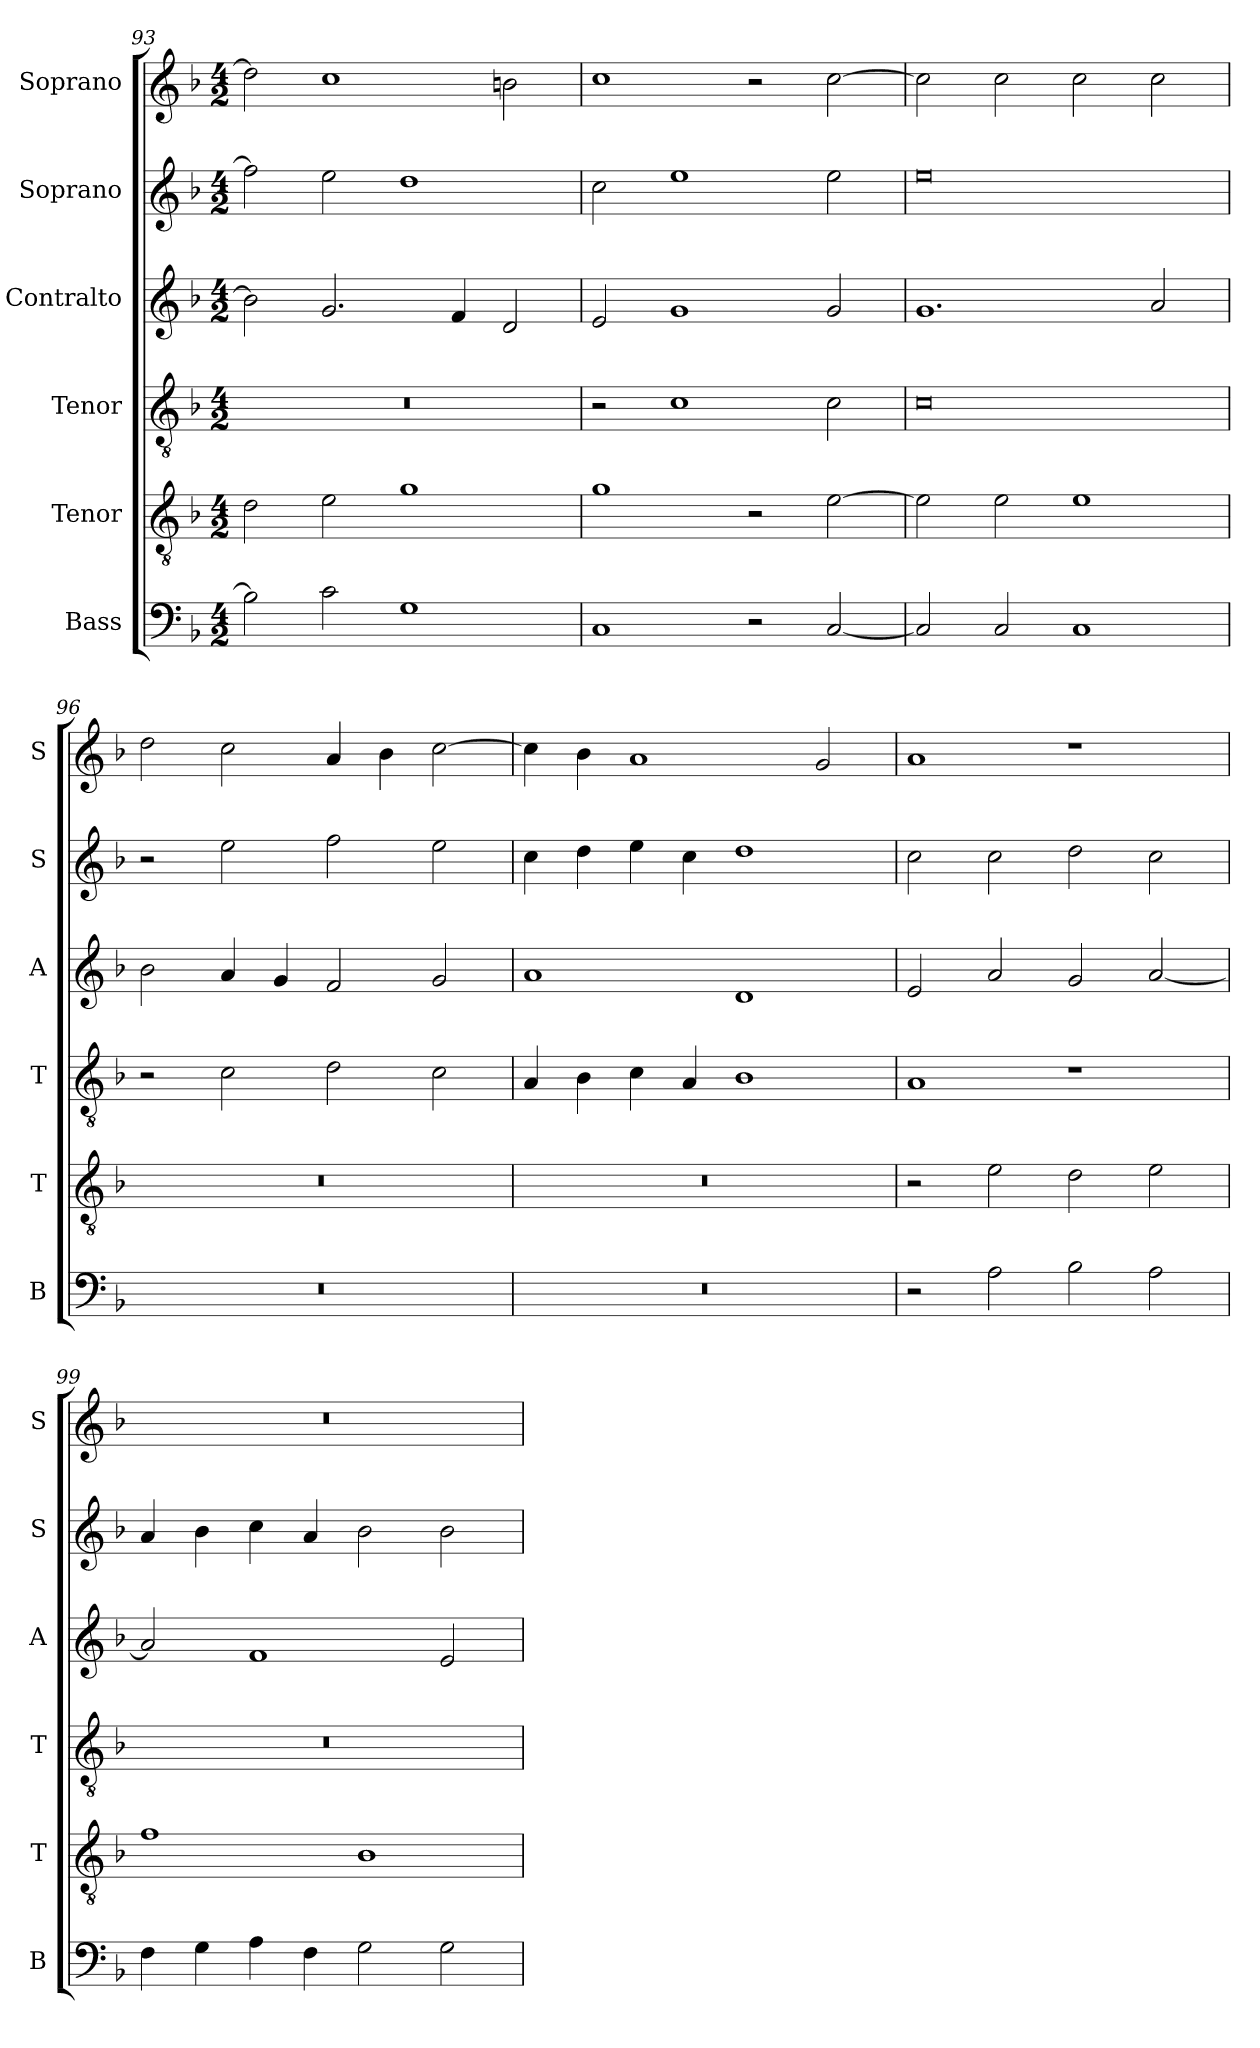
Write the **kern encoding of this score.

**kern	**kern	**kern	**kern	**kern	**kern
*part6	*part5	*part4	*part3	*part2	*part1
*staff6	*staff5	*staff4	*staff3	*staff2	*staff1
*I"Bass	*I"Tenor	*I"Tenor	*I"Contralto	*I"Soprano	*I"Soprano
*I'B	*I'T	*I'T	*I'A	*I'S	*I'S
*clefF4	*clefGv2	*clefGv2	*clefG2	*clefG2	*clefG2
*k[b-]	*k[b-]	*k[b-]	*k[b-]	*k[b-]	*k[b-]
*F:ion	*F:ion	*F:ion	*F:ion	*F:ion	*F:ion
*M4/2	*M4/2	*M4/2	*M4/2	*M4/2	*M4/2
=93	=93	=93	=93	=93	=93
2B-]	2d	0r	2b-]	2ff]	2dd]
2c	2e	.	2.g	2ee	1cc
1G	1g	.	.	1dd	.
.	.	.	4f	.	.
.	.	.	2d	.	2bn
=94	=94	=94	=94	=94	=94
1C	1g	2r	2e	2cc	1cc
.	.	1c	1g	1ee	.
2r	2r	.	.	.	2r
[2C	[2e	2c	2g	2ee	[2cc
=95	=95	=95	=95	=95	=95
2C]	2e]	0c	1.g	0ee	2cc]
2C	2e	.	.	.	2cc
1C	1e	.	.	.	2cc
.	.	.	2a	.	2cc
=96	=96	=96	=96	=96	=96
0r	0r	2r	2b-	2r	2dd
.	.	2c	4a	2ee	2cc
.	.	.	4g	.	.
.	.	2d	2f	2ff	4a
.	.	.	.	.	4b-
.	.	2c	2g	2ee	[2cc
=97	=97	=97	=97	=97	=97
0r	0r	4A	1a	4cc	4cc]
.	.	4B-	.	4dd	4b-
.	.	4c	.	4ee	1a
.	.	4A	.	4cc	.
.	.	1B-	1d	1dd	.
.	.	.	.	.	2g
=98	=98	=98	=98	=98	=98
2r	2r	1A	2e	2cc	1a
2A	2e	.	2a	2cc	.
2B-	2d	1r	2g	2dd	1r
2A	2e	.	[2a	2cc	.
=99	=99	=99	=99	=99	=99
4F	1f	0r	2a]	4a	0r
4G	.	.	.	4b-	.
4A	.	.	1f	4cc	.
4F	.	.	.	4a	.
2G	1B-	.	.	2b-	.
2G	.	.	2e	2b-	.
=	=	=	=	=	=
*-	*-	*-	*-	*-	*-
